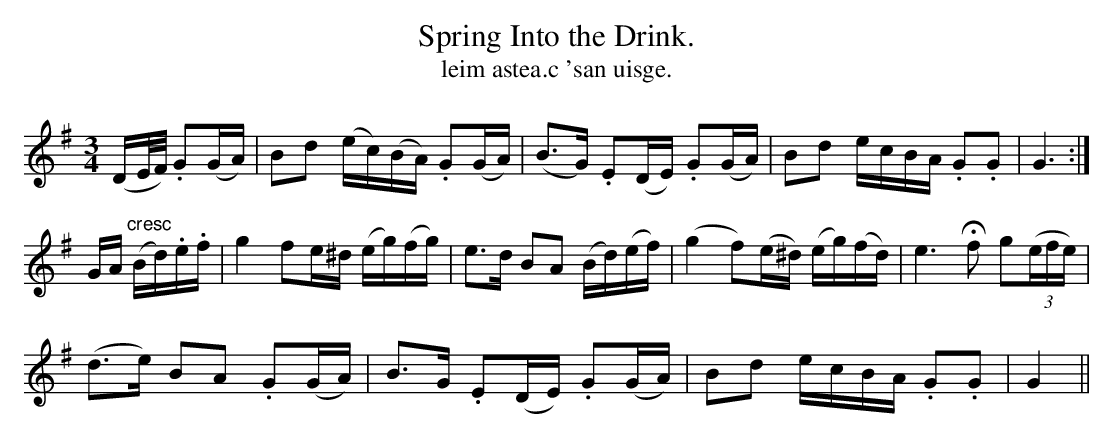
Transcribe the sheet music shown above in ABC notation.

X:1
T: Spring Into the Drink.
T: leim astea.c 'san uisge.
M: 3/4
L: 1/16
K: G
(DE/F/) .G2(GA)|B2d2 (ec)(BA) .G2(GA)|(B3G) .E2(DE) .G2(GA)|B2d2 ecBA .G2.G2|G6:|
GA "cresc"(Bd).e.f|">"g4 f2e^d (eg)(fg)|e3d B2A2 (Bd)(ef)|(g4 f2)(e^d) (eg)(fd)|e6 Hf2 g2((3efe)|
(d3e) B2A2 .G2(GA)|B3G .E2(DE) .G2(GA)|B2d2 ecBA .G2.G2|G4||
